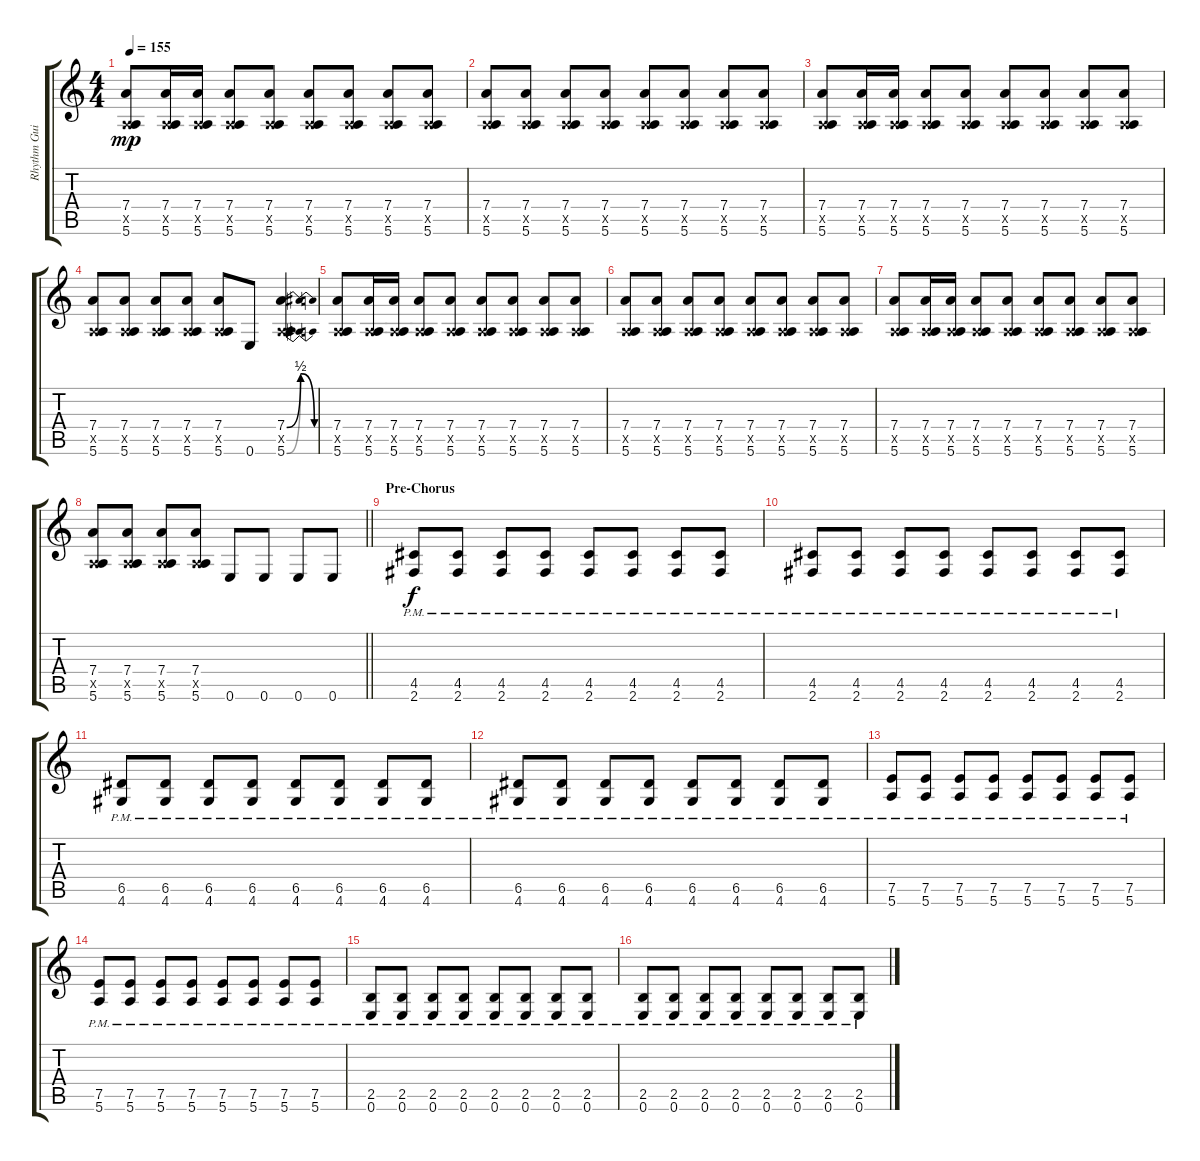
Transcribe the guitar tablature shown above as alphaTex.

\track ("Rhythm Guitar Right (Tom)" "Rhythm Gui") {instrument distortionguitar}
\staff {score tabs}
\tuning (E4 B3 G3 D3 A2 E2) {hide}
\ts (4 4)
\tempo 155
\clef g2
\ks c
(7.4 0.5{x} 5.6).8{dy mp} (7.4 0.5{x} 5.6).16 (7.4 0.5{x} 5.6).16 (7.4 0.5{x} 5.6).8 (7.4 0.5{x} 5.6).8 (7.4 0.5{x} 5.6).8 (7.4 0.5{x} 5.6).8 (7.4 0.5{x} 5.6).8 (7.4 0.5{x} 5.6).8 |
(7.4 0.5{x} 5.6).8 (7.4 0.5{x} 5.6).8 (7.4 0.5{x} 5.6).8 (7.4 0.5{x} 5.6).8 (7.4 0.5{x} 5.6).8 (7.4 0.5{x} 5.6).8 (7.4 0.5{x} 5.6).8 (7.4 0.5{x} 5.6).8 |
(7.4 0.5{x} 5.6).8 (7.4 0.5{x} 5.6).16 (7.4 0.5{x} 5.6).16 (7.4 0.5{x} 5.6).8 (7.4 0.5{x} 5.6).8 (7.4 0.5{x} 5.6).8 (7.4 0.5{x} 5.6).8 (7.4 0.5{x} 5.6).8 (7.4 0.5{x} 5.6).8 |
(7.4 0.5{x} 5.6).8 (7.4 0.5{x} 5.6).8 (7.4 0.5{x} 5.6).8 (7.4 0.5{x} 5.6).8 (7.4 0.5{x} 5.6).8 0.6.8 (7.4{be (bendrelease 0 0 20 2 20 2 60 0)} 0.5{x} 5.6{be (bendrelease 0 0 20 2 20 2 60 0)}).4 |
(7.4 0.5{x} 5.6).8 (7.4 0.5{x} 5.6).16 (7.4 0.5{x} 5.6).16 (7.4 0.5{x} 5.6).8 (7.4 0.5{x} 5.6).8 (7.4 0.5{x} 5.6).8 (7.4 0.5{x} 5.6).8 (7.4 0.5{x} 5.6).8 (7.4 0.5{x} 5.6).8 |
(7.4 0.5{x} 5.6).8 (7.4 0.5{x} 5.6).8 (7.4 0.5{x} 5.6).8 (7.4 0.5{x} 5.6).8 (7.4 0.5{x} 5.6).8 (7.4 0.5{x} 5.6).8 (7.4 0.5{x} 5.6).8 (7.4 0.5{x} 5.6).8 |
(7.4 0.5{x} 5.6).8 (7.4 0.5{x} 5.6).16 (7.4 0.5{x} 5.6).16 (7.4 0.5{x} 5.6).8 (7.4 0.5{x} 5.6).8 (7.4 0.5{x} 5.6).8 (7.4 0.5{x} 5.6).8 (7.4 0.5{x} 5.6).8 (7.4 0.5{x} 5.6).8 |
\barLineRight lightlight
(7.4 0.5{x} 5.6).8 (7.4 0.5{x} 5.6).8 (7.4 0.5{x} 5.6).8 (7.4 0.5{x} 5.6).8 0.6.8 0.6.8 0.6.8 0.6.8 |
\section ("" "Pre-Chorus")
(4.5{pm} 2.6{pm}).8{dy f} (4.5{pm} 2.6{pm}).8 (4.5{pm} 2.6{pm}).8 (4.5{pm} 2.6{pm}).8 (4.5{pm} 2.6{pm}).8 (4.5{pm} 2.6{pm}).8 (4.5{pm} 2.6{pm}).8 (4.5{pm} 2.6{pm}).8 |
(4.5{pm} 2.6{pm}).8 (4.5{pm} 2.6{pm}).8 (4.5{pm} 2.6{pm}).8 (4.5{pm} 2.6{pm}).8 (4.5{pm} 2.6{pm}).8 (4.5{pm} 2.6{pm}).8 (4.5{pm} 2.6{pm}).8 (4.5{pm} 2.6{pm}).8 |
(6.5{pm} 4.6{pm}).8 (6.5{pm} 4.6{pm}).8 (6.5{pm} 4.6{pm}).8 (6.5{pm} 4.6{pm}).8 (6.5{pm} 4.6{pm}).8 (6.5{pm} 4.6{pm}).8 (6.5{pm} 4.6{pm}).8 (6.5{pm} 4.6{pm}).8 |
(6.5{pm} 4.6{pm}).8 (6.5{pm} 4.6{pm}).8 (6.5{pm} 4.6{pm}).8 (6.5{pm} 4.6{pm}).8 (6.5{pm} 4.6{pm}).8 (6.5{pm} 4.6{pm}).8 (6.5{pm} 4.6{pm}).8 (6.5{pm} 4.6{pm}).8 |
(7.5{pm} 5.6{pm}).8 (7.5{pm} 5.6{pm}).8 (7.5{pm} 5.6{pm}).8 (7.5{pm} 5.6{pm}).8 (7.5{pm} 5.6{pm}).8 (7.5{pm} 5.6{pm}).8 (7.5{pm} 5.6{pm}).8 (7.5{pm} 5.6{pm}).8 |
(7.5{pm} 5.6{pm}).8 (7.5{pm} 5.6{pm}).8 (7.5{pm} 5.6{pm}).8 (7.5{pm} 5.6{pm}).8 (7.5{pm} 5.6{pm}).8 (7.5{pm} 5.6{pm}).8 (7.5{pm} 5.6{pm}).8 (7.5{pm} 5.6{pm}).8 |
(2.5{pm} 0.6{pm}).8 (2.5{pm} 0.6{pm}).8 (2.5{pm} 0.6{pm}).8 (2.5{pm} 0.6{pm}).8 (2.5{pm} 0.6{pm}).8 (2.5{pm} 0.6{pm}).8 (2.5{pm} 0.6{pm}).8 (2.5{pm} 0.6{pm}).8 |
(2.5{pm} 0.6{pm}).8 (2.5{pm} 0.6{pm}).8 (2.5{pm} 0.6{pm}).8 (2.5{pm} 0.6{pm}).8 (2.5{pm} 0.6{pm}).8 (2.5{pm} 0.6{pm}).8 (2.5{pm} 0.6{pm}).8 (2.5{pm} 0.6{pm}).8
